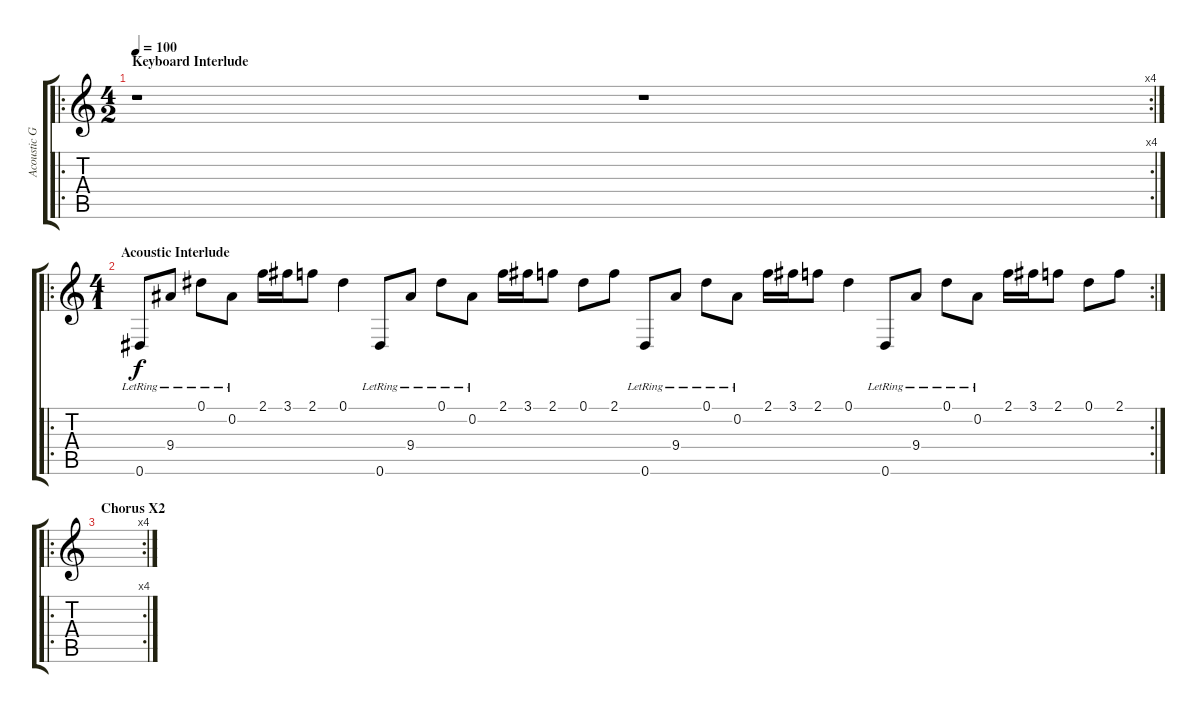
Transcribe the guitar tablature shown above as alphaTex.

\track ("Acoustic Guitar" "Acoustic G") {instrument acousticguitarsteel}
\staff {score tabs}
\tuning (Eb4 Bb3 Gb3 Db3 Ab2 Eb2) {hide}
\ro
\rc 4
\ts (4 2)
\section ("" "Keyboard Interlude")
\tempo 100
\clef g2
\ks c
r.1{dy f} r.1 |
\ro
\rc 2
\ts (4 1)
\section ("" "Acoustic Interlude")
0.6{lr}.8 9.4{lr}.8 0.1{lr}.8 0.2{lr}.8 2.1.16 3.1.16 2.1.8 0.1.4 0.6{lr}.8 9.4{lr}.8 0.1{lr}.8 0.2{lr}.8 2.1.16 3.1.16 2.1.8 0.1.8 2.1.8 0.6{lr}.8 9.4{lr}.8 0.1{lr}.8 0.2{lr}.8 2.1.16 3.1.16 2.1.8 0.1.4 0.6{lr}.8 9.4{lr}.8 0.1{lr}.8 0.2{lr}.8 2.1.16 3.1.16 2.1.8 0.1.8 2.1.8 |
\ro
\rc 4
\section ("" "Chorus X2")
